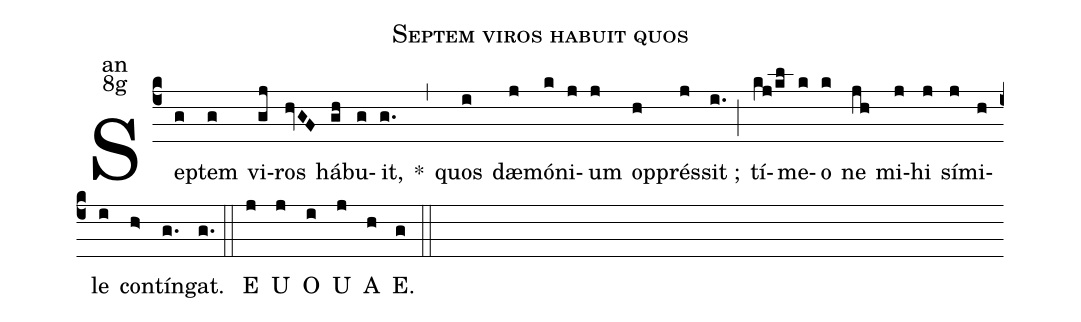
name:Septem viros habuit quos;
office-part:an;
mode:8g;
%%
(c4) Se(g)ptem(g) vi(gj)ros(hvGF) há(gh)bu(g)it,(g.) <sp>*</sp>(,)
quos(i) dæ(j)mó(k)ni(j)um(j) op(h)prés(j)sit ;(i.) (;)
tí(kj/kl)me(k)o(k) ne(jh) mi(j)hi(j) sí(j)mi(h)le(i) con(h>)tín(g.)gat.(g.) (::)
<eu> E(j) U(j) O(i) U(j) A(h) E.(g) </eu> (::)
